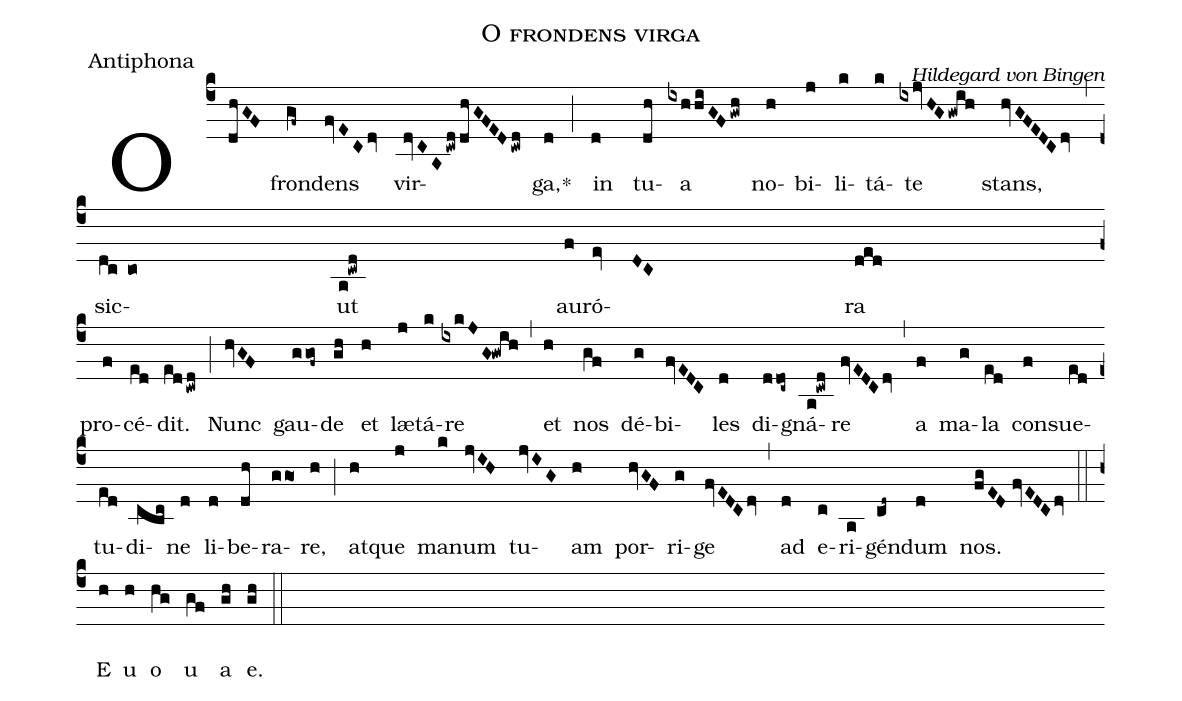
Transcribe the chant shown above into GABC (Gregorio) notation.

name:O frondens virga;
office-part:Antiphona;
commentary:Hildegard von Bingen;
%%
(c4) O(dhGF) fron(gf~)dens(fvECdv) vir(dvCAcwd/!dhGFED!/cwd)ga,*(d) (;) in(d) tu(dh)a(ixh!/hiGFgwh) no(h)bi(j)li(k)tá(k)te(ixjvHG!/gwih) stans,(hvGFEDC/dv) (,) sic(dc/co)ut(a!cwd) au(f)ró(evDC)ra(ded) (z) pro(f)cé(ed)dit.(ed!/cwd) (;) Nunc(hvGF) gau(g!/gof~)de(gh) et(h) l<sp>ae</sp>(j)tá(k)re(ixkJ/G!gwih) (,) et(h) nos(gf) dé(g)bi(fvEDC)les(d) di(d!/doc~)gná(a!cwd)re(fvEDC/dv) (,) a(f) ma(g)la(ed) con(f)sue(ed)tu(ed)di(cbc)ne(d) li(d)be(dh)ra(g!/go)re,(h) (;) at(h)que(j) ma(k)num(jvIH) tu(jvIG)am(h) por(hvGF)ri(g)ge(fvEDC!/dv) (,) ad(d) e(c)ri(a)gén(cd~)dum(d) nos.(fg/ED//fvEDC/dv) (::) E(h) u(h) o(hg) u(gf) a(gh) e.(gh) (::)
